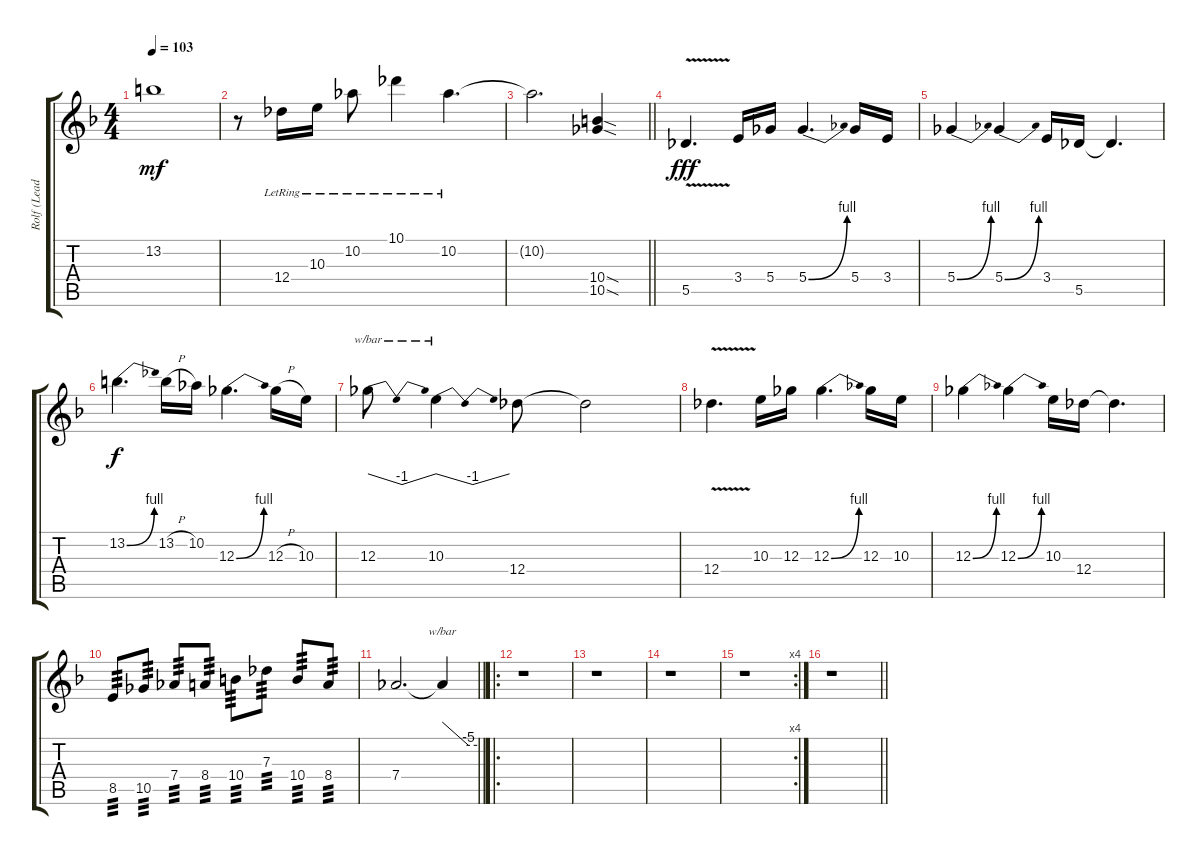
\track ("Rolf (Leads)" "Rolf (Lead") {instrument overdrivenguitar}
\staff {score tabs}
\tuning (Eb4 Bb3 Gb3 Db3 Ab2 Db2) {hide}
\ts (4 4)
\tempo 103
\clef g2
\ks f
13.2{t}.1{dy mf} |
r.8 12.4{lr}.16 10.3{lr}.16 10.2{lr}.8 10.1{lr}.4 10.2{lr}.4{d} |
\barLineRight lightlight
10.2{t}.2{d} (10.4{sod} 10.5{sod}).4 |
5.5{v}.4{d dy fff} 3.4.16 5.4.16 5.4{be (bend 0 0 60 4)}.4{d} 5.4.16 3.4.16 |
5.4{be (bend 0 0 60 4)}.4 5.4{be (bend 0 0 60 4)}.4 3.4.16 5.5.16 5.5{t}.4{d} |
13.2{be (bend 0 0 60 4)}.4{d dy f} 13.2{h}.16 10.2.16 12.3{be (bend 0 0 60 4)}.4{d} 12.3{h}.16 10.3.16 |
12.3.8{tbe (dip default 0 0 30 -4 60 0)} 10.3.4{tbe (dip default 0 0 30 -4 60 0)} 12.4.8 12.4{t}.2 |
12.4{v}.4{d} 10.3.16 12.3.16 12.3{be (bend 0 0 60 4)}.4{d} 12.3.16 10.3.16 |
12.3{be (bend 0 0 60 4)}.4 12.3{be (bend 0 0 60 4)}.4 10.3.16 12.4.16 12.4{t}.4{d} |
8.5.8{tp 3} 10.5.8{tp 3} 7.4.8{tp 3} 8.4.8{tp 3} 10.4.8{tp 3} 7.3.8{tp 3} 10.4.8{tp 3} 8.4.8{tp 3} |
\barLineRight lightlight
7.4.2{d} 7.4{t}.4{tbe (custom default 0 0 45 -20 60 -20)} |
\ro
r.1 |
r.1 |
r.1 |
\rc 4
r.1 |
\barLineRight lightlight
r.1
